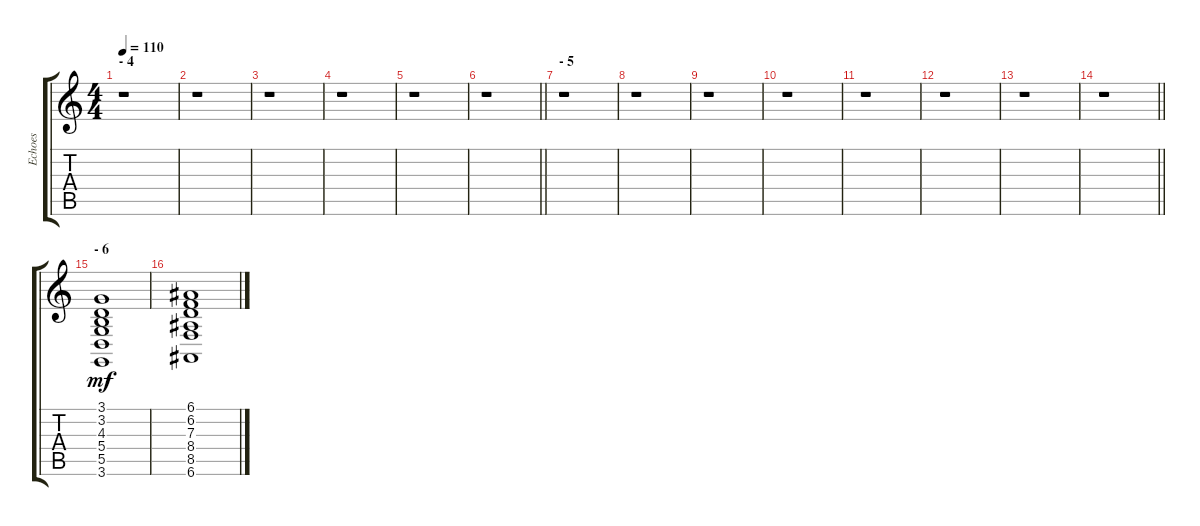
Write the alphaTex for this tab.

\track ("Echoes" "Echoes") {instrument pad8sweep}
\staff {score tabs}
\tuning (E4 B3 G3 D3 A2 E2) {hide}
\ts (4 4)
\section ("" "- 4")
\tempo 110
\clef g2
\ks c
r.1{dy mf} |
r.1 |
r.1 |
r.1 |
r.1 |
\barLineRight lightlight
r.1 |
\section ("" "- 5")
r.1 |
r.1 |
r.1 |
r.1 |
r.1 |
r.1 |
r.1 |
\barLineRight lightlight
r.1 |
\section ("" "- 6")
(3.1 3.2 4.3 5.4 5.5 3.6).1 |
(6.1 6.2 7.3 8.4 8.5 6.6).1
